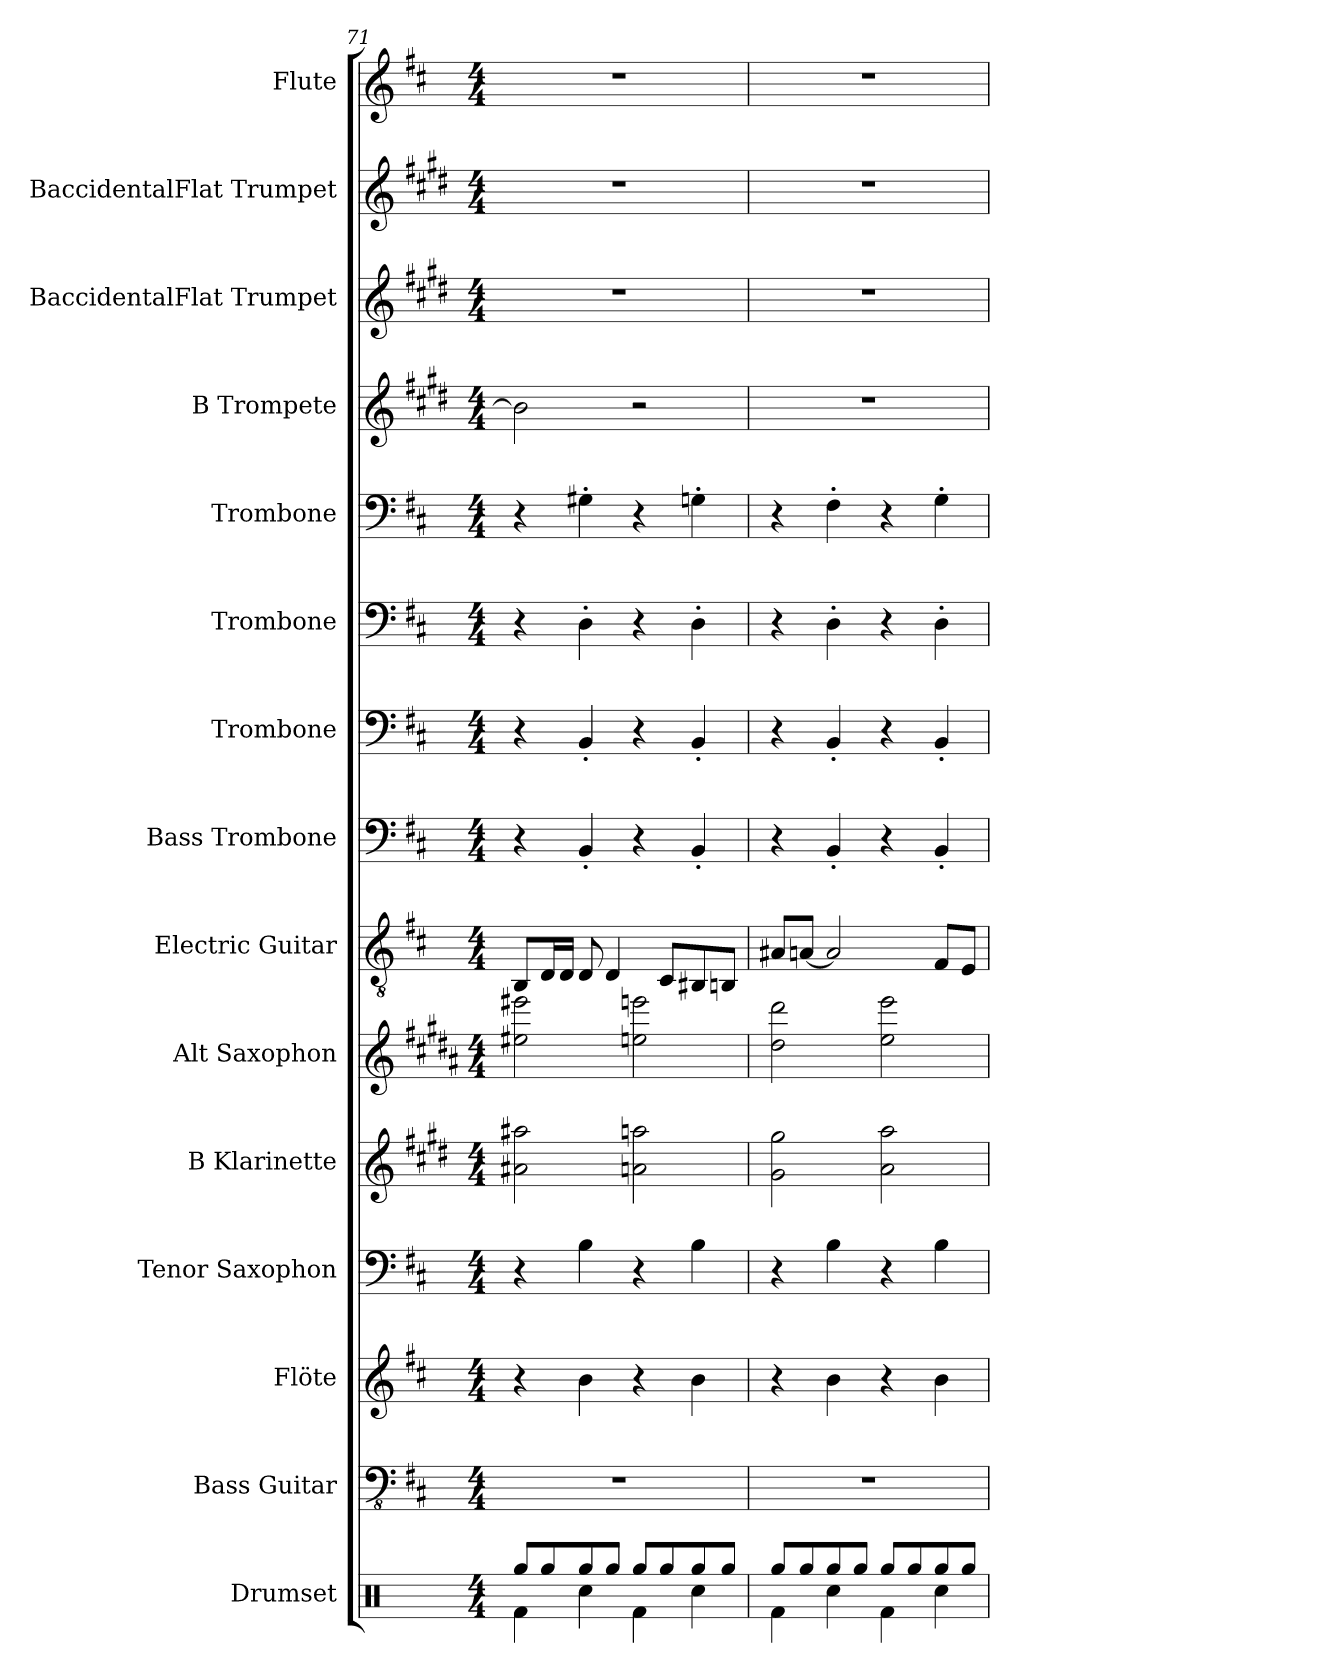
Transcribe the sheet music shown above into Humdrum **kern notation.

**kern	**kern	**kern	**kern	**kern	**kern	**kern	**kern	**kern	**kern	**kern	**kern	**kern	**kern	**kern
*part15	*part14	*part13	*part12	*part11	*part10	*part9	*part8	*part7	*part6	*part5	*part4	*part3	*part2	*part1
*staff15	*staff14	*staff13	*staff12	*staff11	*staff10	*staff9	*staff8	*staff7	*staff6	*staff5	*staff4	*staff3	*staff2	*staff1
*I"Drumset	*I"Bass Guitar	*I"Flöte	*I"Tenor Saxophon	*I"B Klarinette	*I"Alt Saxophon	*I"Electric Guitar	*I"Bass Trombone	*I"Trombone	*I"Trombone	*I"Trombone	*I"B Trompete	*I"BaccidentalFlat Trumpet	*I"BaccidentalFlat Trumpet	*I"Flute
*I'Drs.	*I'B. Guit.	*I'Fl.	*I'T. Sax.	*I'B Kl.	*I'A. Sax.	*I'El. Guit.	*I'B. Trb.	*I'Trb.	*I'Trb.	*I'Trb.	*I'B Tpt.	*I'BaccidentalFlat Tpt.	*I'BaccidentalFlat Tpt.	*I'Fl.
!!LO:PB:g=z
*clefX	*clefFv4	*clefG2	*clefF4	*clefG2	*clefG2	*clefGv2	*clefF4	*clefF4	*clefF4	*clefF4	*clefG2	*clefG2	*clefG2	*clefG2
*	*	*	*ITrd8c14	*ITrd1c2	*ITrd5c9	*	*	*	*	*	*ITrd1c2	*ITrd1c2	*ITrd1c2	*
*k[]	*k[f#c#]	*k[f#c#]	*k[f#c#]	*k[f#c#]	*k[f#c#]	*k[f#c#]	*k[f#c#]	*k[f#c#]	*k[f#c#]	*k[f#c#]	*k[f#c#]	*k[f#c#]	*k[f#c#]	*k[f#c#]
*M4/4	*M4/4	*M4/4	*M4/4	*M4/4	*M4/4	*M4/4	*M4/4	*M4/4	*M4/4	*M4/4	*M4/4	*M4/4	*M4/4	*M4/4
=71	=71	=71	=71	=71	=71	=71	=71	=71	=71	=71	=71	=71	=71	=71
*^	*	*	*	*	*	*	*	*	*	*	*	*	*	*
8Rgg/L	4Rf\	1r	4r	4r	2g#X\ 2gg#X\	2g#X\ 2gg#X\	8BB/L	4r	4r	4r	4r	2a\]	1r	1r	1r
8Rgg/	.	.	.	.	.	.	16D/L	.	.	.	.	.	.	.	.
.	.	.	.	.	.	.	16D/JJ	.	.	.	.	.	.	.	.
8Rgg/	4Rcc\	.	4b\	4BB\	.	.	8D/	4BB'/	4BB'/	4D'\	4G#X'\	.	.	.	.
8Rgg/J	.	.	.	.	.	.	4D/	.	.	.	.	.	.	.	.
8Rgg/L	4Rf\	.	4r	4r	2gn\ 2ggn\	2gn\ 2ggn\	.	4r	4r	4r	4r	2r	.	.	.
8Rgg/	.	.	.	.	.	.	8C#/L	.	.	.	.	.	.	.	.
8Rgg/	4Rcc\	.	4b\	4BB\	.	.	8BB#X/	4BB'/	4BB'/	4D'\	4Gn'\	.	.	.	.
8Rgg/J	.	.	.	.	.	.	8BBn/J	.	.	.	.	.	.	.	.
=72	=72	=72	=72	=72	=72	=72	=72	=72	=72	=72	=72	=72	=72	=72	=72
8Rgg/L	4Rf\	1r	4r	4r	2f#\ 2ff#\	2f#\ 2ff#\	8A#X/L	4r	4r	4r	4r	1r	1r	1r	1r
8Rgg/	.	.	.	.	.	.	[8An/J	.	.	.	.	.	.	.	.
8Rgg/	4Rcc\	.	4b\	4BB\	.	.	2A/]	4BB'/	4BB'/	4D'\	4F#'\	.	.	.	.
8Rgg/J	.	.	.	.	.	.	.	.	.	.	.	.	.	.	.
8Rgg/L	4Rf\	.	4r	4r	2g\ 2gg\	2g\ 2gg\	.	4r	4r	4r	4r	.	.	.	.
8Rgg/	.	.	.	.	.	.	.	.	.	.	.	.	.	.	.
8Rgg/	4Rcc\	.	4b\	4BB\	.	.	8F#/L	4BB'/	4BB'/	4D'\	4G'\	.	.	.	.
8Rgg/J	.	.	.	.	.	.	8E/J	.	.	.	.	.	.	.	.
*v	*v	*	*	*	*	*	*	*	*	*	*	*	*	*	*
=	=	=	=	=	=	=	=	=	=	=	=	=	=	=
*-	*-	*-	*-	*-	*-	*-	*-	*-	*-	*-	*-	*-	*-	*-
